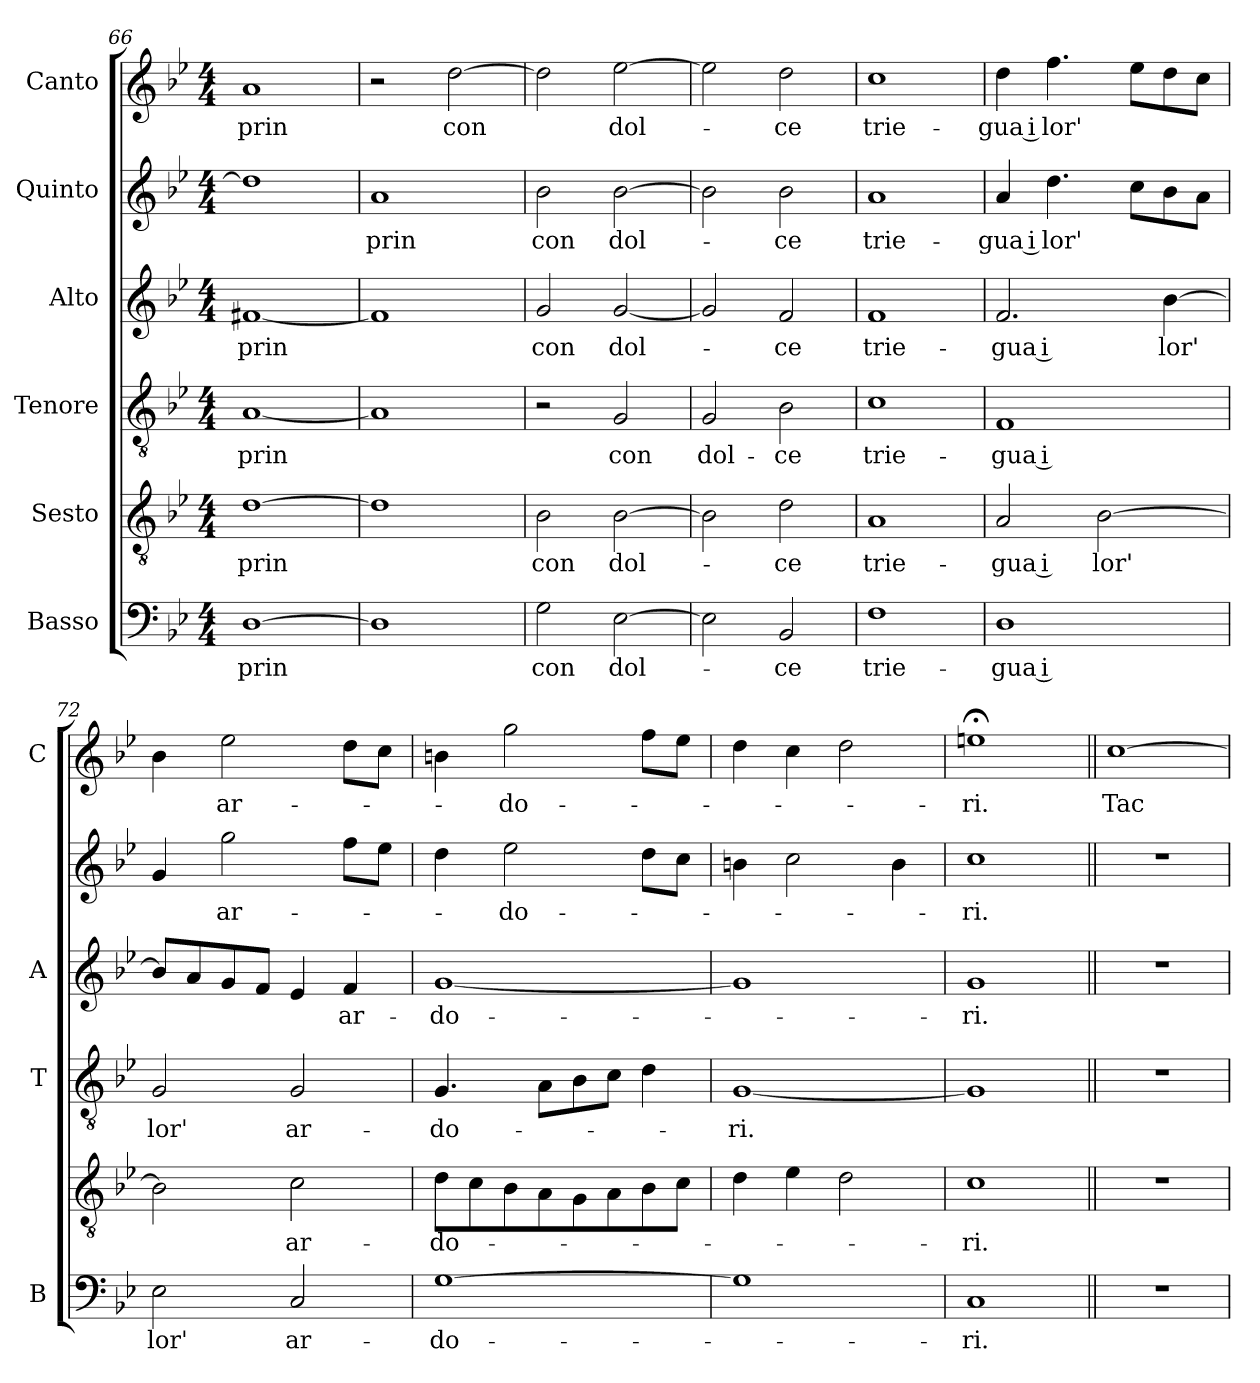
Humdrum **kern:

**kern	**text	**kern	**text	**kern	**text	**kern	**text	**kern	**text	**kern	**text
*part6	*part6	*part5	*part5	*part4	*part4	*part3	*part3	*part2	*part2	*part1	*part1
*staff6	*staff6	*staff5	*staff5	*staff4	*staff4	*staff3	*staff3	*staff2	*staff2	*staff1	*staff1
*I"Basso	*	*I"Sesto	*	*I"Tenore	*	*I"Alto	*	*I"Quinto	*	*I"Canto	*
*I'B	*	*	*	*I'T	*	*I'A	*	*	*	*I'C	*
*clefF4	*	*clefGv2	*	*clefGv2	*	*clefG2	*	*clefG2	*	*clefG2	*
*k[b-e-]	*	*k[b-e-]	*	*k[b-e-]	*	*k[b-e-]	*	*k[b-e-]	*	*k[b-e-]	*
*B-:	*	*B-:	*	*B-:	*	*B-:	*	*B-:	*	*B-:	*
*M4/4	*	*M4/4	*	*M4/4	*	*M4/4	*	*M4/4	*	*M4/4	*
=66	=66	=66	=66	=66	=66	=66	=66	=66	=66	=66	=66
!	!LO:LY:b	!	!LO:LY:b	!	!LO:LY:b	!	!LO:LY:b	!	!	!	!LO:LY:b
[1D	-prin	[1d	-prin	[1A	-prin	[1f#X	-prin	1dd]	.	1a	-prin
=67	=67	=67	=67	=67	=67	=67	=67	=67	=67	=67	=67
!	!	!	!	!	!	!	!	!	!LO:LY:b	!	!
1D]	.	1d]	.	1A]	.	1f#]	.	1a	-prin	2r	.
!	!	!	!	!	!	!	!	!	!	!	!LO:LY:b
.	.	.	.	.	.	.	.	.	.	[2dd\	con
=68	=68	=68	=68	=68	=68	=68	=68	=68	=68	=68	=68
!	!LO:LY:b	!	!LO:LY:b	!	!	!	!LO:LY:b	!	!LO:LY:b	!	!
2G\	con	2B-\	con	2r	.	2g/	con	2b-\	con	2dd\]	.
!	!LO:LY:b	!	!LO:LY:b	!	!LO:LY:b	!	!LO:LY:b	!	!LO:LY:b	!	!LO:LY:b
[2E-\	dol-	[2B-\	dol-	2G/	con	[2g/	dol-	[2b-\	dol-	[2ee-\	dol-
=69	=69	=69	=69	=69	=69	=69	=69	=69	=69	=69	=69
!	!	!	!	!	!LO:LY:b	!	!	!	!	!	!
2E-\]	.	2B-\]	.	2G/	dol-	2g/]	.	2b-\]	.	2ee-\]	.
!	!LO:LY:b	!	!LO:LY:b	!	!LO:LY:b	!	!LO:LY:b	!	!LO:LY:b	!	!LO:LY:b
2BB-/	-ce	2d\	-ce	2B-\	-ce	2f/	-ce	2b-\	-ce	2dd\	-ce
=70	=70	=70	=70	=70	=70	=70	=70	=70	=70	=70	=70
!	!LO:LY:b	!	!LO:LY:b	!	!LO:LY:b	!	!LO:LY:b	!	!LO:LY:b	!	!LO:LY:b
1F	trie-	1A	trie-	1c	trie-	1f	trie-	1a	trie-	1cc	trie-
=71	=71	=71	=71	=71	=71	=71	=71	=71	=71	=71	=71
!	!LO:LY:b	!	!LO:LY:b	!	!LO:LY:b	!	!LO:LY:b	!	!LO:LY:b	!	!LO:LY:b
1D	-gua i	2A/	-gua i	1F	-gua i	2.f/	-gua i	4a/	-gua i	4dd\	-gua i
!	!	!	!	!	!	!	!	!	!LO:LY:b	!	!LO:LY:b
.	.	.	.	.	.	.	.	4.dd\	lor'	4.ff\	lor'
!	!	!	!LO:LY:b	!	!	!	!	!	!	!	!
.	.	[2B-\	lor'	.	.	.	.	.	.	.	.
.	.	.	.	.	.	.	.	8cc\L	.	8ee-\L	.
!	!	!	!	!	!	!	!LO:LY:b	!	!	!	!
.	.	.	.	.	.	[4b-\	lor'	8b-\	.	8dd\	.
.	.	.	.	.	.	.	.	8a\J	.	8cc\J	.
=72	=72	=72	=72	=72	=72	=72	=72	=72	=72	=72	=72
!	!LO:LY:b	!	!	!	!LO:LY:b	!	!	!	!	!	!
2E-\	lor'	2B-\]	.	2G/	lor'	8b-/L]	.	4g/	.	4b-\	.
.	.	.	.	.	.	8a/	.	.	.	.	.
!	!	!	!	!	!	!	!	!	!LO:LY:b	!	!LO:LY:b
.	.	.	.	.	.	8g/	.	2gg\	ar-	2ee-\	ar-
.	.	.	.	.	.	8f/J	.	.	.	.	.
!	!LO:LY:b	!	!LO:LY:b	!	!LO:LY:b	!	!	!	!	!	!
2C/	ar-	2c\	ar-	2G/	ar-	4e-/	.	.	.	.	.
!	!	!	!	!	!	!	!LO:LY:b	!	!	!	!
.	.	.	.	.	.	4f/	ar-	8ff\L	.	8dd\L	.
.	.	.	.	.	.	.	.	8ee-\J	.	8cc\J	.
=73	=73	=73	=73	=73	=73	=73	=73	=73	=73	=73	=73
!	!LO:LY:b	!	!LO:LY:b	!	!LO:LY:b	!	!LO:LY:b	!	!	!	!
[1G	-do-	8d\L	-do-	4.G/	-do-	[1g	-do-	4dd\	.	4bn\	.
.	.	8c\	.	.	.	.	.	.	.	.	.
!	!	!	!	!	!	!	!	!	!LO:LY:b	!	!LO:LY:b
.	.	8B-\	.	.	.	.	.	2ee-\	-do-	2gg\	-do-
.	.	8A\	.	8A\L	.	.	.	.	.	.	.
.	.	8G\	.	8B-\	.	.	.	.	.	.	.
.	.	8A\	.	8c\J	.	.	.	.	.	.	.
.	.	8B-\	.	4d\	.	.	.	8dd\L	.	8ff\L	.
.	.	8c\J	.	.	.	.	.	8cc\J	.	8ee-\J	.
!!LO:PB:g=z
=74	=74	=74	=74	=74	=74	=74	=74	=74	=74	=74	=74
!	!	!	!	!	!LO:LY:b	!	!	!	!	!	!
1G]	.	4d\	.	[1G	-ri.	1g]	.	4bn\	.	4dd\	.
.	.	4e-\	.	.	.	.	.	2cc\	.	4cc\	.
.	.	2d\	.	.	.	.	.	.	.	2dd\	.
.	.	.	.	.	.	.	.	4b\	.	.	.
=75	=75	=75	=75	=75	=75	=75	=75	=75	=75	=75	=75
!	!LO:LY:b	!	!LO:LY:b	!	!	!	!LO:LY:b	!	!LO:LY:b	!	!LO:LY:b
1C	-ri.	1c	-ri.	1G]	.	1g	-ri.	1cc	-ri.	1een;<	-ri.
=76||	=76||	=76||	=76||	=76||	=76||	=76||	=76||	=76||	=76||	=76||	=76||
!	!	!	!	!	!	!	!	!	!	!	!LO:LY:b
1r	.	1r	.	1r	.	1r	.	1r	.	[1cc	Tac-
=	=	=	=	=	=	=	=	=	=	=	=
*-	*-	*-	*-	*-	*-	*-	*-	*-	*-	*-	*-
